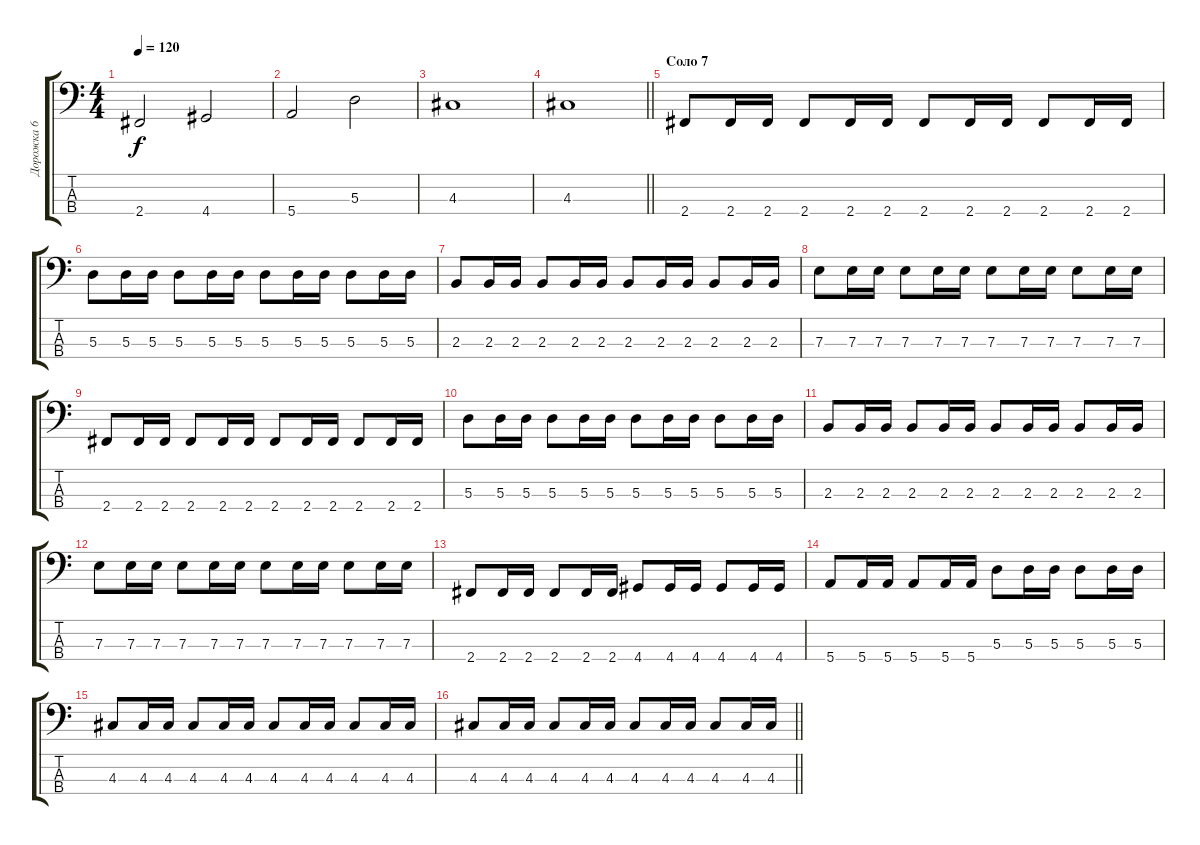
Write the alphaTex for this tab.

\track ("Дорожка 6" "Дорожка 6") {solo instrument fretlessbass}
\staff {score tabs}
\tuning (G2 D2 A1 E1) {hide}
\ts (4 4)
\tempo 120
\clef f4
\ks c
2.4.2{dy f} 4.4.2 |
5.4.2 5.3.2 |
4.3.1 |
\barLineRight lightlight
4.3.1 |
\section ("" "Соло 7")
2.4.8 2.4.16 2.4.16 2.4.8 2.4.16 2.4.16 2.4.8 2.4.16 2.4.16 2.4.8 2.4.16 2.4.16 |
5.3.8 5.3.16 5.3.16 5.3.8 5.3.16 5.3.16 5.3.8 5.3.16 5.3.16 5.3.8 5.3.16 5.3.16 |
2.3.8 2.3.16 2.3.16 2.3.8 2.3.16 2.3.16 2.3.8 2.3.16 2.3.16 2.3.8 2.3.16 2.3.16 |
7.3.8 7.3.16 7.3.16 7.3.8 7.3.16 7.3.16 7.3.8 7.3.16 7.3.16 7.3.8 7.3.16 7.3.16 |
2.4.8 2.4.16 2.4.16 2.4.8 2.4.16 2.4.16 2.4.8 2.4.16 2.4.16 2.4.8 2.4.16 2.4.16 |
5.3.8 5.3.16 5.3.16 5.3.8 5.3.16 5.3.16 5.3.8 5.3.16 5.3.16 5.3.8 5.3.16 5.3.16 |
2.3.8 2.3.16 2.3.16 2.3.8 2.3.16 2.3.16 2.3.8 2.3.16 2.3.16 2.3.8 2.3.16 2.3.16 |
7.3.8 7.3.16 7.3.16 7.3.8 7.3.16 7.3.16 7.3.8 7.3.16 7.3.16 7.3.8 7.3.16 7.3.16 |
2.4.8 2.4.16 2.4.16 2.4.8 2.4.16 2.4.16 4.4.8 4.4.16 4.4.16 4.4.8 4.4.16 4.4.16 |
5.4.8 5.4.16 5.4.16 5.4.8 5.4.16 5.4.16 5.3.8 5.3.16 5.3.16 5.3.8 5.3.16 5.3.16 |
4.3.8 4.3.16 4.3.16 4.3.8 4.3.16 4.3.16 4.3.8 4.3.16 4.3.16 4.3.8 4.3.16 4.3.16 |
\barLineRight lightlight
4.3.8 4.3.16 4.3.16 4.3.8 4.3.16 4.3.16 4.3.8 4.3.16 4.3.16 4.3.8 4.3.16 4.3.16
